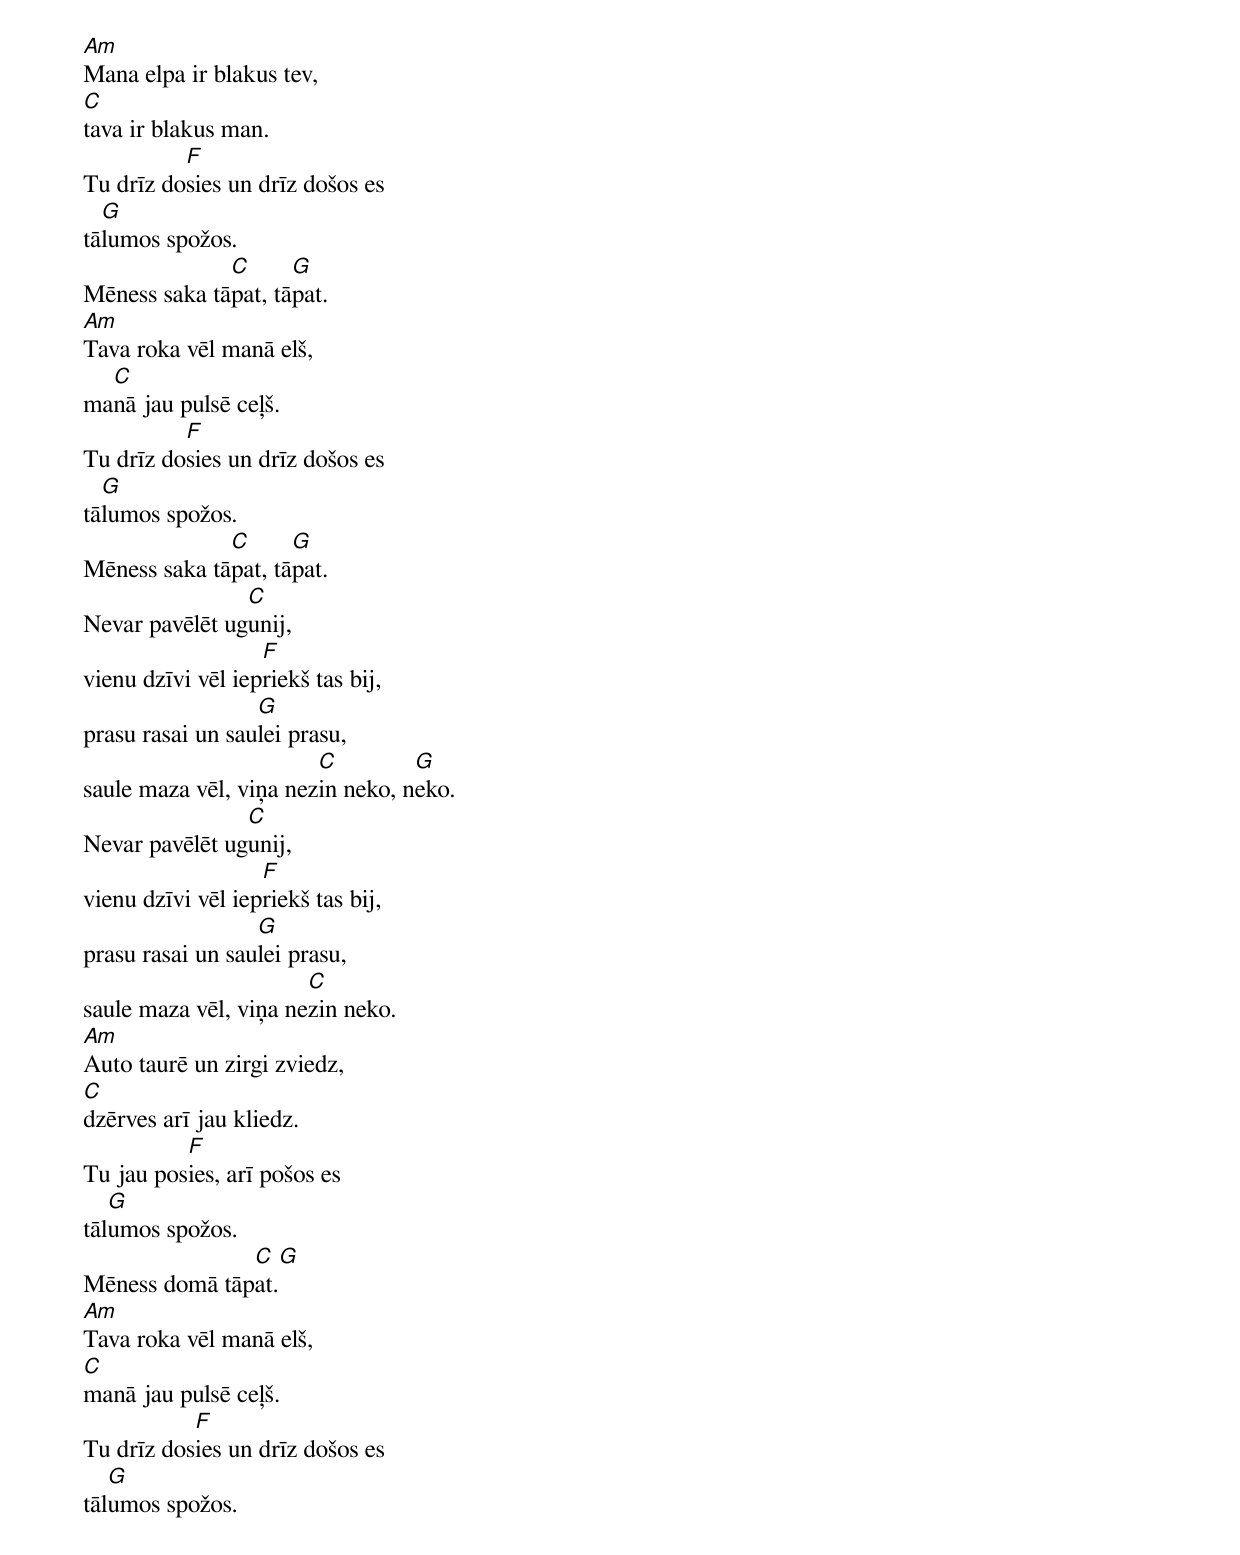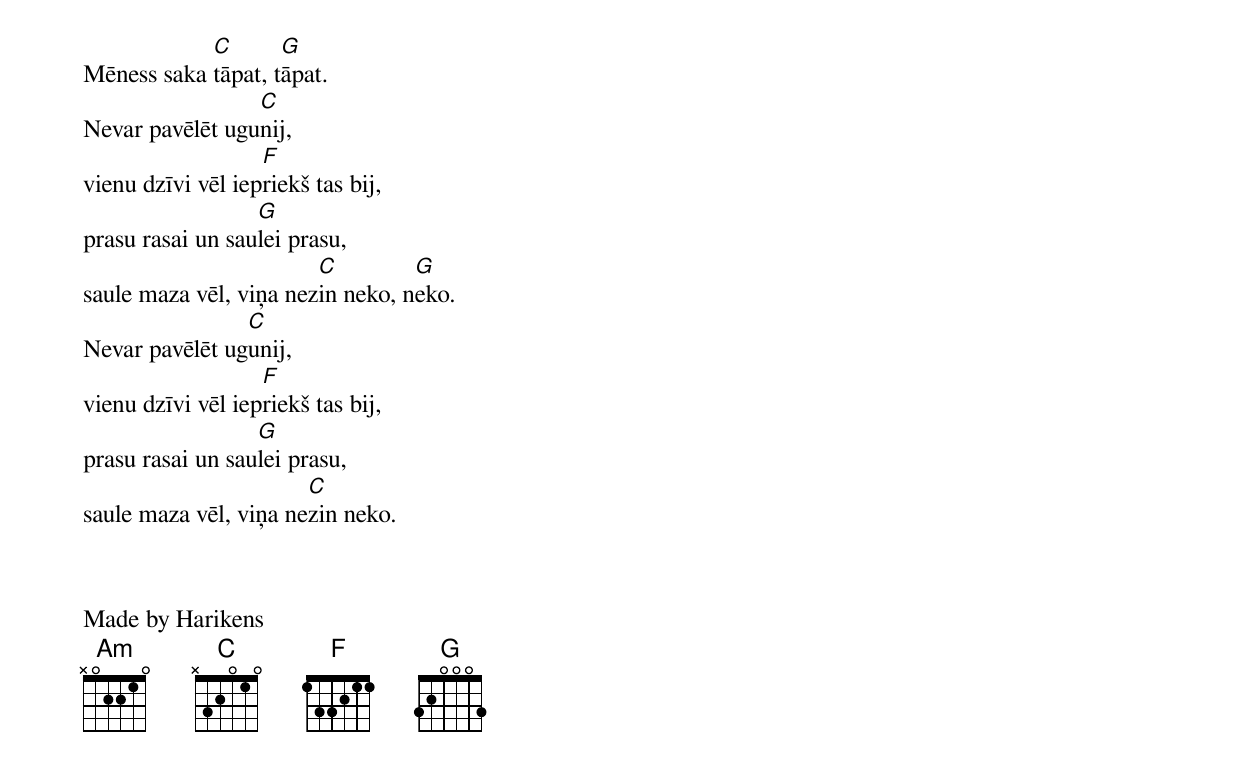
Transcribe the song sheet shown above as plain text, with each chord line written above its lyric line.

Am
Mana elpa ir blakus tev,
C
tava ir blakus man.
          F
Tu drīz dosies un drīz došos es
  G
tālumos spožos.
              C      G
Mēness saka tāpat, tāpat.
Am
Tava roka vēl manā elš,
  C
manā jau pulsē ceļš.
          F
Tu drīz dosies un drīz došos es
  G
tālumos spožos.
              C      G
Mēness saka tāpat, tāpat.
                C
Nevar pavēlēt ugunij,
                   F
vienu dzīvi vēl iepriekš tas bij,
                  G
prasu rasai un saulei prasu,
                        C         G
saule maza vēl, viņa nezin neko, neko.
                C
Nevar pavēlēt ugunij,
                   F
vienu dzīvi vēl iepriekš tas bij,
                  G
prasu rasai un saulei prasu,
                       C
saule maza vēl, viņa nezin neko.
Am
Auto taurē un zirgi zviedz,
C
dzērves arī jau kliedz.
          F
Tu jau posies, arī pošos es
   G
tālumos spožos.
               C    G
Mēness domā tāpat.
Am
Tava roka vēl manā elš,
C
manā jau pulsē ceļš.
           F
Tu drīz dosies un drīz došos es
   G
tālumos spožos.
            C       G
Mēness saka tāpat, tāpat.
                 C
Nevar pavēlēt ugunij,
                   F
vienu dzīvi vēl iepriekš tas bij,
                  G
prasu rasai un saulei prasu,
                        C         G
saule maza vēl, viņa nezin neko, neko.
                C
Nevar pavēlēt ugunij,
                   F
vienu dzīvi vēl iepriekš tas bij,
                  G
prasu rasai un saulei prasu,
                       C
saule maza vēl, viņa nezin neko.



Made by Harikens
